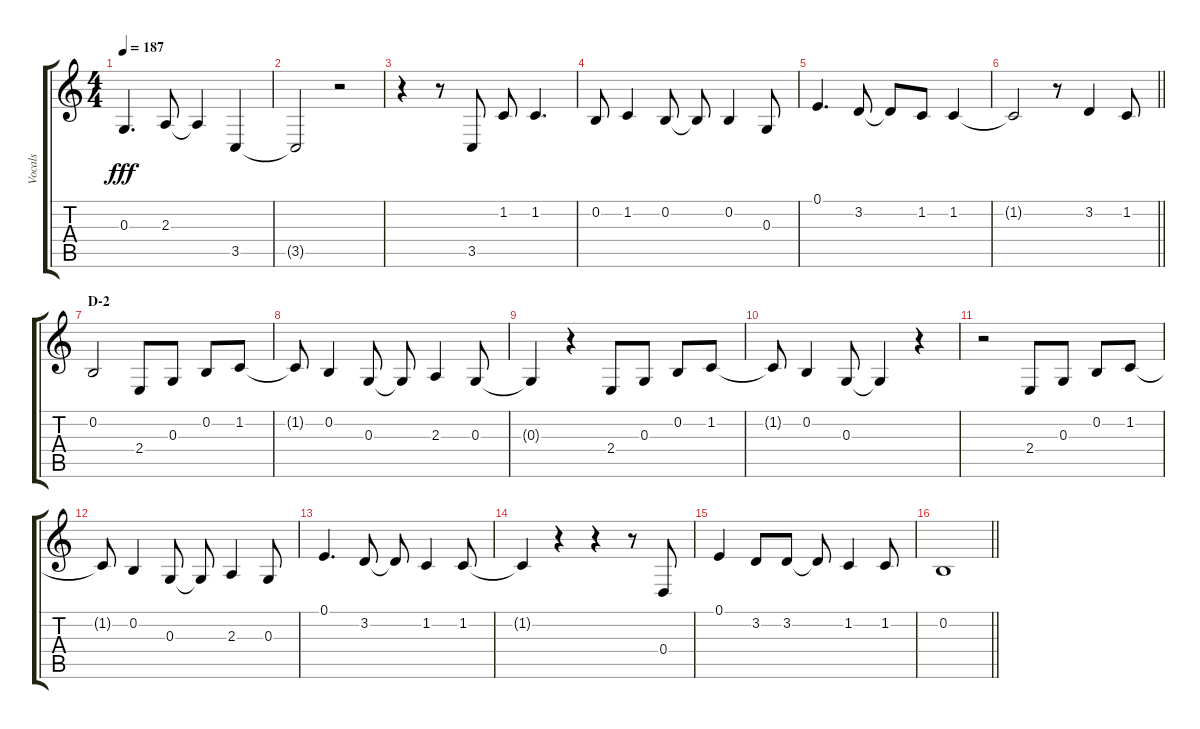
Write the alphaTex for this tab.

\track ("Vocals" "Vocals") {instrument voiceoohs}
\staff {score tabs}
\tuning (E4 B3 G3 D3 A2 E2) {hide}
\ts (4 4)
\tempo 187
\clef g2
\ks c
0.3.4{d dy fff} 2.3.8 2.3{t}.4 3.5.4 |
3.5{t}.2 r.2 |
r.4 r.8 3.5.8 1.2.8 1.2.4{d} |
0.2.8 1.2.4 0.2.8 0.2{t}.8 0.2.4 0.3.8 |
0.1.4{d} 3.2.8 3.2{t}.8 1.2.8 1.2.4 |
\barLineRight lightlight
1.2{t}.2 r.8 3.2.4 1.2.8 |
\section ("" "D-2")
0.2.2 2.4.8 0.3.8 0.2.8 1.2.8 |
1.2{t}.8 0.2.4 0.3.8 0.3{t}.8 2.3.4 0.3.8 |
0.3{t}.4 r.4 2.4.8 0.3.8 0.2.8 1.2.8 |
1.2{t}.8 0.2.4 0.3.8 0.3{t}.4 r.4 |
r.2 2.4.8 0.3.8 0.2.8 1.2.8 |
1.2{t}.8 0.2.4 0.3.8 0.3{t}.8 2.3.4 0.3.8 |
0.1.4{d} 3.2.8 3.2{t}.8 1.2.4 1.2.8 |
1.2{t}.4 r.4 r.4 r.8 0.4.8 |
0.1.4 3.2.8 3.2.8 3.2{t}.8 1.2.4 1.2.8 |
\barLineRight lightlight
0.2.1
